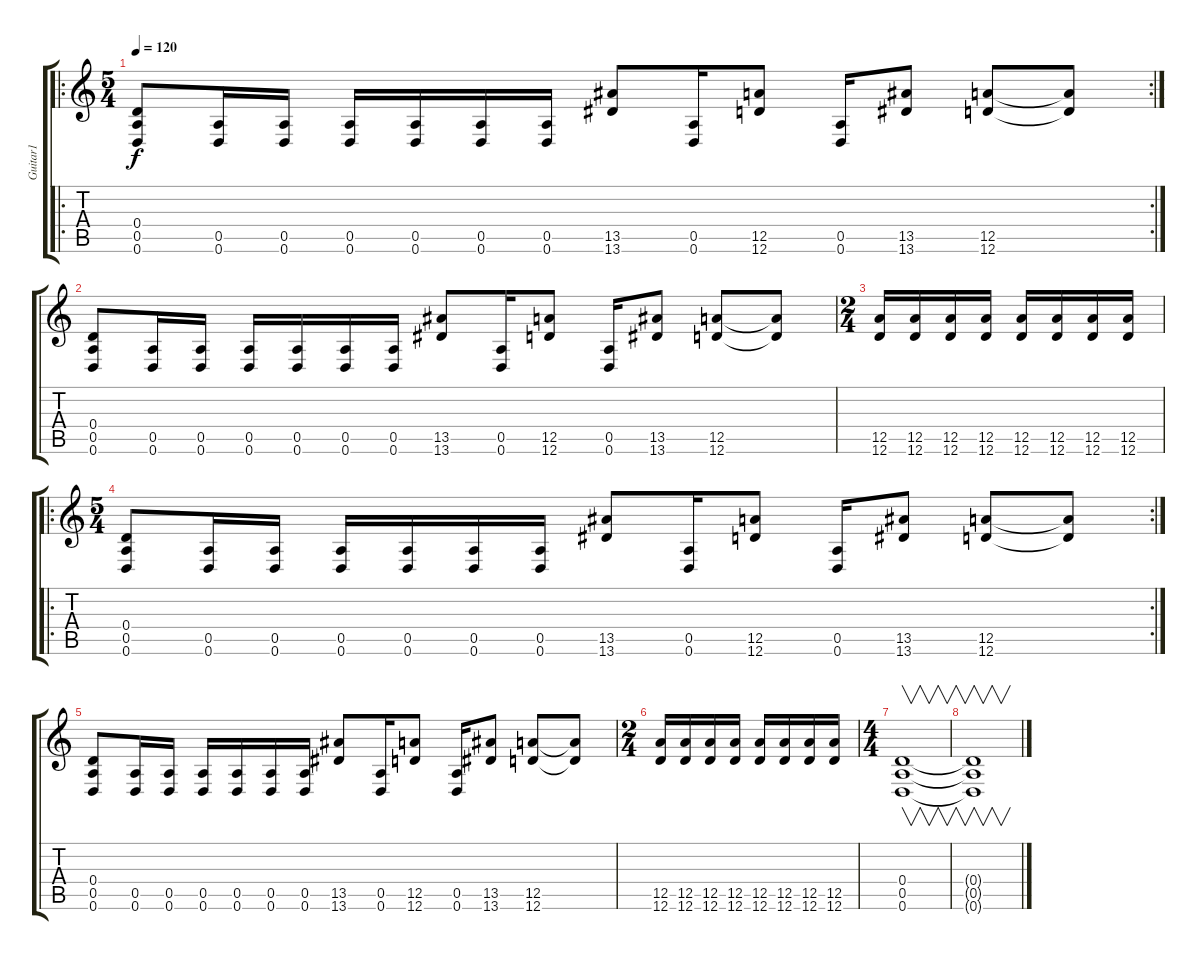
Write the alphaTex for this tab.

\track ("Guitar1" "Guitar1") {instrument overdrivenguitar}
\staff {score tabs}
\tuning (E4 B3 G3 D3 A2 D2) {hide}
\ro
\rc 2
\ts (5 4)
\tempo 120
\clef g2
\ks c
(0.4 0.5 0.6).8{dy f} (0.5 0.6).16 (0.5 0.6).16 (0.5 0.6).16 (0.5 0.6).16 (0.5 0.6).16 (0.5 0.6).16 (13.5 13.6).8 (0.5 0.6).16 (12.5 12.6).8 (0.5 0.6).16 (13.5 13.6).8 (12.5 12.6).8 (12.5{t} 12.6{t}).8 |
(0.4 0.5 0.6).8 (0.5 0.6).16 (0.5 0.6).16 (0.5 0.6).16 (0.5 0.6).16 (0.5 0.6).16 (0.5 0.6).16 (13.5 13.6).8 (0.5 0.6).16 (12.5 12.6).8 (0.5 0.6).16 (13.5 13.6).8 (12.5 12.6).8 (12.5{t} 12.6{t}).8 |
\ts (2 4)
(12.5 12.6).16 (12.5 12.6).16 (12.5 12.6).16 (12.5 12.6).16 (12.5 12.6).16 (12.5 12.6).16 (12.5 12.6).16 (12.5 12.6).16 |
\ro
\rc 2
\ts (5 4)
(0.4 0.5 0.6).8 (0.5 0.6).16 (0.5 0.6).16 (0.5 0.6).16 (0.5 0.6).16 (0.5 0.6).16 (0.5 0.6).16 (13.5 13.6).8 (0.5 0.6).16 (12.5 12.6).8 (0.5 0.6).16 (13.5 13.6).8 (12.5 12.6).8 (12.5{t} 12.6{t}).8 |
(0.4 0.5 0.6).8 (0.5 0.6).16 (0.5 0.6).16 (0.5 0.6).16 (0.5 0.6).16 (0.5 0.6).16 (0.5 0.6).16 (13.5 13.6).8 (0.5 0.6).16 (12.5 12.6).8 (0.5 0.6).16 (13.5 13.6).8 (12.5 12.6).8 (12.5{t} 12.6{t}).8 |
\ts (2 4)
(12.5 12.6).16 (12.5 12.6).16 (12.5 12.6).16 (12.5 12.6).16 (12.5 12.6).16 (12.5 12.6).16 (12.5 12.6).16 (12.5 12.6).16 |
\ts (4 4)
(0.4 0.5 0.6).1{v} |
(0.4{t} 0.5{t} 0.6{t}).1{v}
